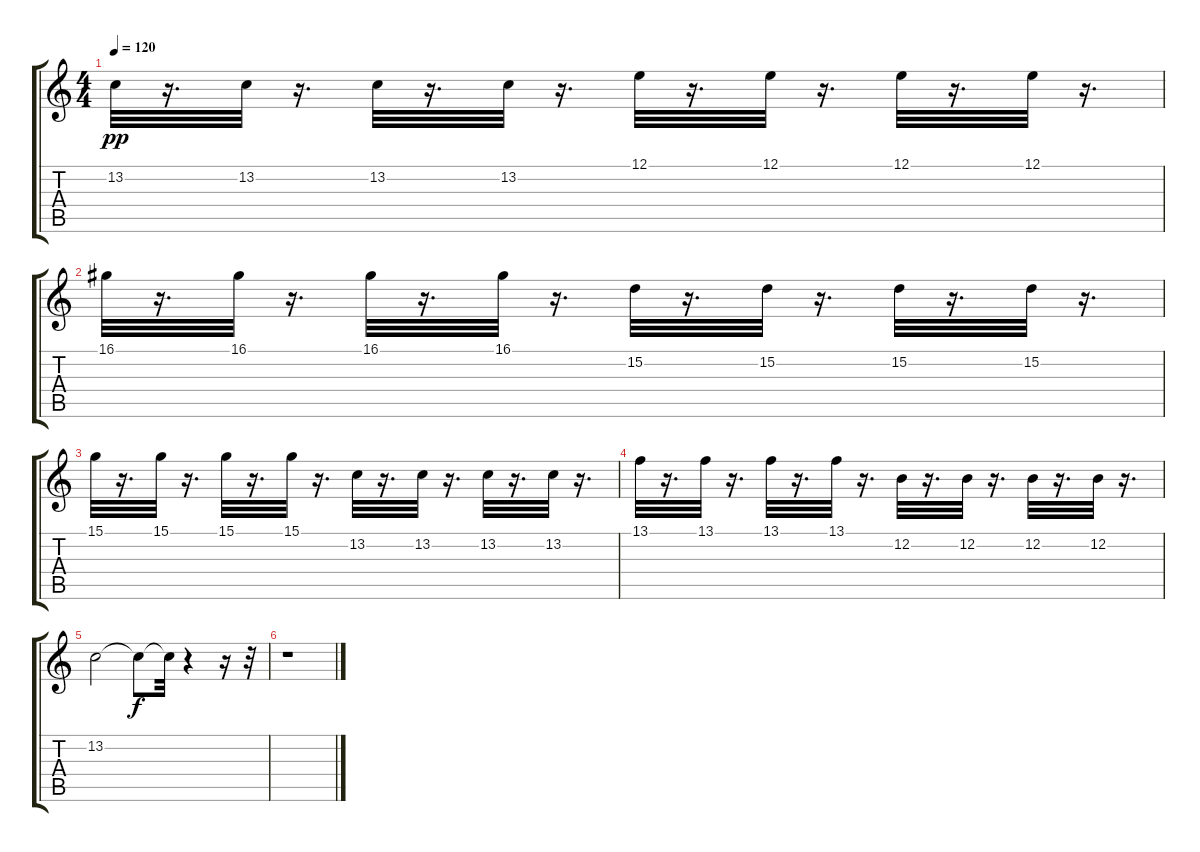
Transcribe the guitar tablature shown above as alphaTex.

\track "" {instrument stringensemble1}
\staff {score tabs}
\tuning (E4 B3 G3 D3 A2 E2) {hide}
\ts (4 4)
\tempo 120
\clef g2
\ks c
13.2.32{dy pp} r.16{d} 13.2.32 r.16{d} 13.2.32 r.16{d} 13.2.32 r.16{d} 12.1.32 r.16{d} 12.1.32 r.16{d} 12.1.32 r.16{d} 12.1.32 r.16{d} |
16.1.32 r.16{d} 16.1.32 r.16{d} 16.1.32 r.16{d} 16.1.32 r.16{d} 15.2.32 r.16{d} 15.2.32 r.16{d} 15.2.32 r.16{d} 15.2.32 r.16{d} |
15.1.32 r.16{d} 15.1.32 r.16{d} 15.1.32 r.16{d} 15.1.32 r.16{d} 13.2.32 r.16{d} 13.2.32 r.16{d} 13.2.32 r.16{d} 13.2.32 r.16{d} |
13.1.32 r.16{d} 13.1.32 r.16{d} 13.1.32 r.16{d} 13.1.32 r.16{d} 12.2.32 r.16{d} 12.2.32 r.16{d} 12.2.32 r.16{d} 12.2.32 r.16{d} |
13.2.2 13.2{t}.8{dy f} 13.2{t}.32 r.4 r.16 r.32 |
r.1
